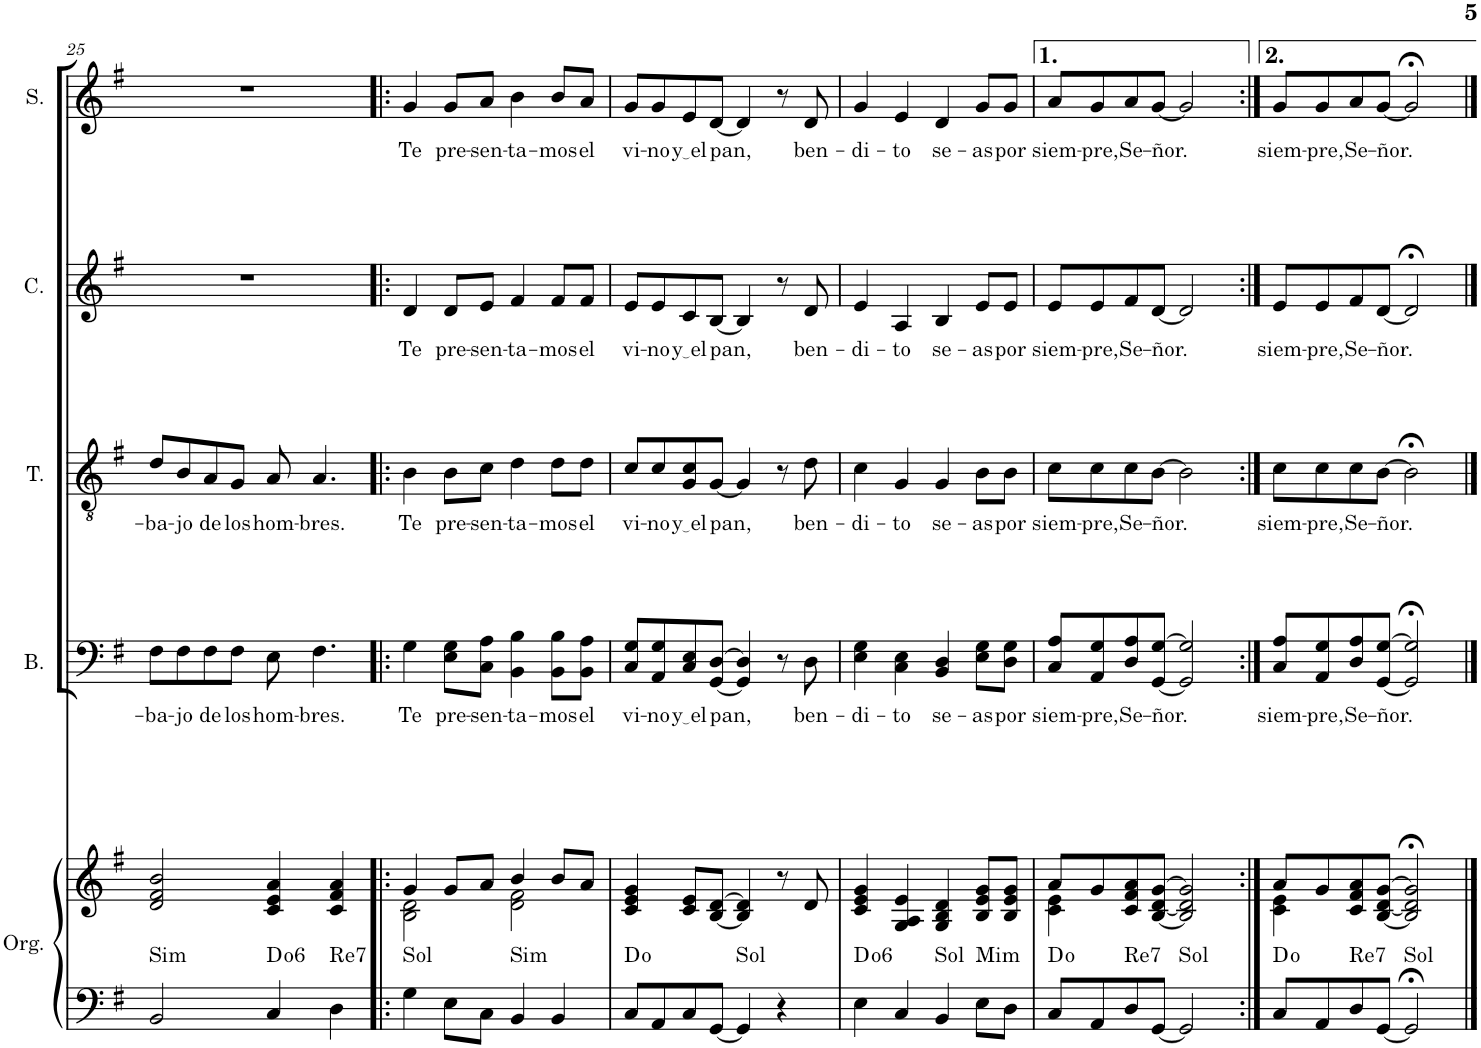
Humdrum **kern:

**kern	**kern	**harte	**kern	**text	**kern	**text	**kern	**text	**kern	**text
*part5	*part5	*part5	*part4	*part4	*part3	*part3	*part2	*part2	*part1	*part1
*staff6	*staff5	*	*staff4	*staff4	*staff3	*staff3	*staff2	*staff2	*staff1	*staff1
*I"Órgano	*	*	*I"Bajo	*	*I"Tenor	*	*I"Contralto	*	*I"Soprano	*
*	*	*	*I'B.	*	*I'T.	*	*I'C.	*	*I'S.	*
!!LO:PB:g=z
*clefF4	*clefG2	*	*clefF4	*	*clefGv2	*	*clefG2	*	*clefG2	*
*k[f#]	*k[f#]	*	*k[f#]	*	*k[f#]	*	*k[f#]	*	*k[f#]	*
*M4/4	*M4/4	*	*M4/4	*	*M4/4	*	*M4/4	*	*M4/4	*
*met(c)	*met(c)	*	*met(c)	*	*met(c)	*	*met(c)	*	*met(c)	*
=25	=25	=25	=25	=25	=25	=25	=25	=25	=25	=25
!	!	!LO:H:kt=Sim	!	!LO:LY:b	!	!LO:LY:b	!	!	!	!
2BB/	2d/ 2f#/ 2b/	N	8F#\L	-ba-	8d/L	-ba-	1r	.	1r	.
!	!	!	!	!LO:LY:b	!	!LO:LY:b	!	!	!	!
.	.	.	8F#\	-jo	8B/	-jo	.	.	.	.
!	!	!	!	!LO:LY:b	!	!LO:LY:b	!	!	!	!
.	.	.	8F#\	de	8A/	de	.	.	.	.
!	!	!	!	!LO:LY:b	!	!LO:LY:b	!	!	!	!
.	.	.	8F#\J	los	8G/J	los	.	.	.	.
!	!	!LO:H:kt=6	!	!LO:LY:b	!	!LO:LY:b	!	!	!	!
4C/	4c/ 4e/ 4a/	D:dim(6)	8E\	hom-	8A/	hom-	.	.	.	.
!	!	!	!	!LO:LY:b	!	!LO:LY:b	!	!	!	!
.	.	.	4.F#\	-bres.	4.A/	-bres.	.	.	.	.
!	!	!LO:H:kt=Re7	!	!	!	!	!	!	!	!
4D\	4c/ 4f#/ 4a/	N	.	.	.	.	.	.	.	.
=26!|:	=26!|:	=26!|:	=26!|:	=26!|:	=26!|:	=26!|:	=26!|:	=26!|:	=26!|:	=26!|:
*	*^	*	*	*	*	*	*	*	*	*
!	!	!	!LO:H:kt=Sol	!	!LO:LY:b	!	!LO:LY:b	!	!LO:LY:b	!	!LO:LY:b
4G\	4g/	2B\ 2d\	N	4G\	Te	4B\	Te	4d/	Te	4g/	Te
!	!	!	!	!	!LO:LY:b	!	!LO:LY:b	!	!LO:LY:b	!	!LO:LY:b
8E\L	8g/L	.	.	8E\ 8G\L	pre-	8B\L	pre-	8d/L	pre-	8g/L	pre-
!	!	!	!	!	!LO:LY:b	!	!LO:LY:b	!	!LO:LY:b	!	!LO:LY:b
8C\J	8a/J	.	.	8C\ 8A\J	-sen-	8c\J	-sen-	8e/J	-sen-	8a/J	-sen-
!	!	!	!LO:H:kt=Sim	!	!LO:LY:b	!	!LO:LY:b	!	!LO:LY:b	!	!LO:LY:b
4BB/	4b/	2d\ 2f#\	N	4BB\ 4B\	-ta-	4d\	-ta-	4f#/	-ta-	4b\	-ta-
!	!	!	!	!	!LO:LY:b	!	!LO:LY:b	!	!LO:LY:b	!	!LO:LY:b
4BB/	8b/L	.	.	8BB\ 8B\L	-mos	8d\L	-mos	8f#/L	-mos	8b/L	-mos
!	!	!	!	!	!LO:LY:b	!	!LO:LY:b	!	!LO:LY:b	!	!LO:LY:b
.	8a/J	.	.	8BB\ 8A\J	el	8d\J	el	8f#/J	el	8a/J	el
*	*v	*v	*	*	*	*	*	*	*	*	*
=27	=27	=27	=27	=27	=27	=27	=27	=27	=27	=27
!	!	!	!	!LO:LY:b	!	!LO:LY:b	!	!LO:LY:b	!	!LO:LY:b
8C/L	4c/ 4e/ 4g/	D:dim	8C/ 8G/L	vi-	8c/L	vi-	8e/L	vi-	8g/L	vi-
!	!	!	!	!LO:LY:b	!	!LO:LY:b	!	!LO:LY:b	!	!LO:LY:b
8AAn/	.	.	8AA/ 8G/	-no	8c/	-no	8e/	-no	8g/	-no
!	!	!	!	!LO:LY:b	!	!LO:LY:b	!	!LO:LY:b	!	!LO:LY:b
8C/	8c/ 8e/L	.	8C/ 8E/	y el	8G/ 8c/	y el	8c/	y el	8e/	y el
!	!	!	!	!LO:LY:b	!	!LO:LY:b	!	!LO:LY:b	!	!LO:LY:b
[8GG/J	[8B/ [8d/J	.	[8GG/ [8D/J	pan,	[8G/J	pan,	[8B/J	pan,	[8d/J	pan,
!	!	!LO:H:kt=Sol	!	!	!	!	!	!	!	!
4GG/]	4B/] 4d/]	N	4GG/] 4D/]	.	4G/]	.	4B/]	.	4d/]	.
4r	8r	.	8r	.	8r	.	8r	.	8r	.
!	!	!	!	!LO:LY:b	!	!LO:LY:b	!	!LO:LY:b	!	!LO:LY:b
.	8d/	.	8D\	ben-	8d\	ben-	8d/	ben-	8d/	ben-
=28	=28	=28	=28	=28	=28	=28	=28	=28	=28	=28
!	!	!LO:H:kt=6	!	!LO:LY:b	!	!LO:LY:b	!	!LO:LY:b	!	!LO:LY:b
4E\	4c/ 4e/ 4g/	D:dim(6)	4E\ 4G\	-di-	4c\	-di-	4e/	-di-	4g/	-di-
!	!	!	!	!LO:LY:b	!	!LO:LY:b	!	!LO:LY:b	!	!LO:LY:b
4C/	4G/ 4A/ 4e/	.	4C\ 4E\	-to	4G/	-to	4A/	-to	4e/	-to
!	!	!LO:H:kt=Sol	!	!LO:LY:b	!	!LO:LY:b	!	!LO:LY:b	!	!LO:LY:b
4BB/	4G/ 4B/ 4d/	N	4BB/ 4D/	se-	4G/	se-	4B/	se-	4d/	se-
!	!	!LO:H:kt=Mim	!	!LO:LY:b	!	!LO:LY:b	!	!LO:LY:b	!	!LO:LY:b
8E\L	8B/ 8e/ 8g/L	N	8E\ 8G\L	-as	8B\L	-as	8e/L	-as	8g/L	-as
!	!	!	!	!LO:LY:b	!	!LO:LY:b	!	!LO:LY:b	!	!LO:LY:b
8D\J	8B/ 8e/ 8g/J	.	8D\ 8G\J	por	8B\J	por	8e/J	por	8g/J	por
=29	=29	=29	=29	=29	=29	=29	=29	=29	=29	=29
*	*^	*	*	*	*	*	*	*	*	*
!	!	!	!	!	!LO:LY:b	!	!LO:LY:b	!	!LO:LY:b	!	!LO:LY:b
8C/L	8a/L	4c\ 4e\	D:dim	8C/ 8A/L	siem-	8c\L	siem-	8e/L	siem-	8a/L	siem-
!	!	!	!	!	!LO:LY:b	!	!LO:LY:b	!	!LO:LY:b	!	!LO:LY:b
8AAn/	8g/	.	.	8AA/ 8G/	-pre,	8c\	-pre,	8e/	-pre,	8g/	-pre,
!	!	!	!LO:H:kt=Re7	!	!LO:LY:b	!	!LO:LY:b	!	!LO:LY:b	!	!LO:LY:b
8D/	8c/ 8f#/ 8a/	2.ryy	N	8D/ 8A/	Se-	8c\	Se-	8f#/	Se-	8a/	Se-
!	!	!	!	!	!LO:LY:b	!	!LO:LY:b	!	!LO:LY:b	!	!LO:LY:b
[8GG/J	[8B/ [8d/ [8g/J	.	.	[8GG/ [8G/J	-ñor.	[8B\J	-ñor.	[8d/J	-ñor.	[8g/J	-ñor.
!	!	!	!LO:H:kt=Sol	!	!	!	!	!	!	!	!
2GG/]	2B/] 2d/] 2g/]	.	N	2GG/] 2G/]	.	2B\]	.	2d/]	.	2g/]	.
=30:|!	=30:|!	=30:|!	=30:|!	=30:|!	=30:|!	=30:|!	=30:|!	=30:|!	=30:|!	=30:|!	=30:|!
!	!	!	!	!	!LO:LY:b	!	!LO:LY:b	!	!LO:LY:b	!	!LO:LY:b
8C/L	8a/L	4c\ 4e\	D:dim	8C/ 8A/L	siem-	8c\L	siem-	8e/L	siem-	8g/L	siem-
!	!	!	!	!	!LO:LY:b	!	!LO:LY:b	!	!LO:LY:b	!	!LO:LY:b
8AAn/	8g/	.	.	8AA/ 8G/	-pre,	8c\	-pre,	8e/	-pre,	8g/	-pre,
!	!	!	!LO:H:kt=Re7	!	!LO:LY:b	!	!LO:LY:b	!	!LO:LY:b	!	!LO:LY:b
8D/	8c/ 8f#/ 8a/	2.ryy	N	8D/ 8A/	Se-	8c\	Se-	8f#/	Se-	8a/	Se-
!	!	!	!	!	!LO:LY:b	!	!LO:LY:b	!	!LO:LY:b	!	!LO:LY:b
[8GG/J	[8B/ [8d/ [8g/J	.	.	[8GG/ [8G/J	-ñor.	[8B\J	-ñor.	[8d/J	-ñor.	[8g/J	-ñor.
!	!	!	!LO:H:kt=Sol	!	!	!	!	!	!	!	!
2GG;</]	2B/];< 2d/];< 2g/];<	.	N	2GG/];< 2G/];<	.	2B;<\]	.	2d;</]	.	2g;</]	.
*	*v	*v	*	*	*	*	*	*	*	*	*
==	==	==	==	==	==	==	==	==	==	==
*-	*-	*-	*-	*-	*-	*-	*-	*-	*-	*-
